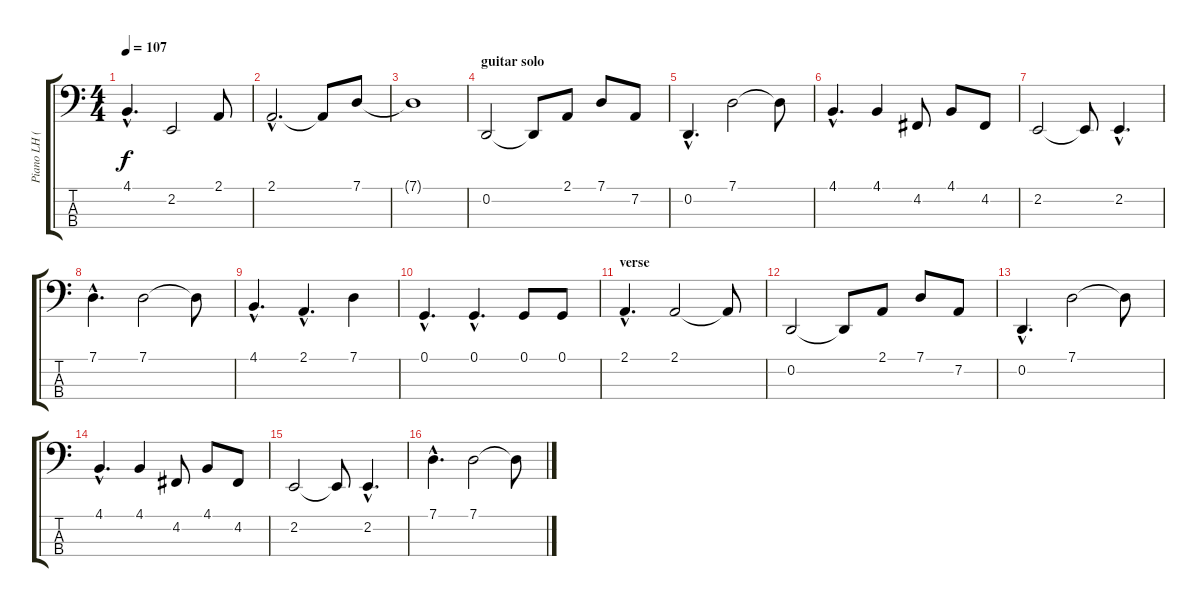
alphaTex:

\track ("Piano LH (Mercury)" "Piano LH (") {instrument brightacousticpiano}
\staff {score tabs}
\tuning (G2 D2 A1 E1) {hide}
\ts (4 4)
\tempo 107
\clef f4
\ks c
4.1{hac t}.4{d dy f} 2.2.2 2.1.8 |
2.1{hac}.2{d} 2.1{t}.8 7.1.8 |
7.1{t}.1 |
\section ("" "guitar solo")
0.2.2 0.2{t}.8 2.1.8 7.1.8 7.2.8 |
0.2{hac}.4{d} 7.1.2 7.1{t}.8 |
4.1{hac}.4{d} 4.1.4 4.2.8 4.1.8 4.2.8 |
2.2.2 2.2{t}.8 2.2{hac}.4{d} |
7.1{hac}.4{d} 7.1.2 7.1{t}.8 |
4.1{hac}.4{d} 2.1{hac}.4{d} 7.1.4 |
0.1{hac}.4{d} 0.1{hac}.4{d} 0.1.8 0.1.8 |
\section ("" "verse")
2.1{hac}.4{d} 2.1.2 2.1{t}.8 |
0.2.2 0.2{t}.8 2.1.8 7.1.8 7.2.8 |
0.2{hac}.4{d} 7.1.2 7.1{t}.8 |
4.1{hac}.4{d} 4.1.4 4.2.8 4.1.8 4.2.8 |
2.2.2 2.2{t}.8 2.2{hac}.4{d} |
7.1{hac}.4{d} 7.1.2 7.1{t}.8
